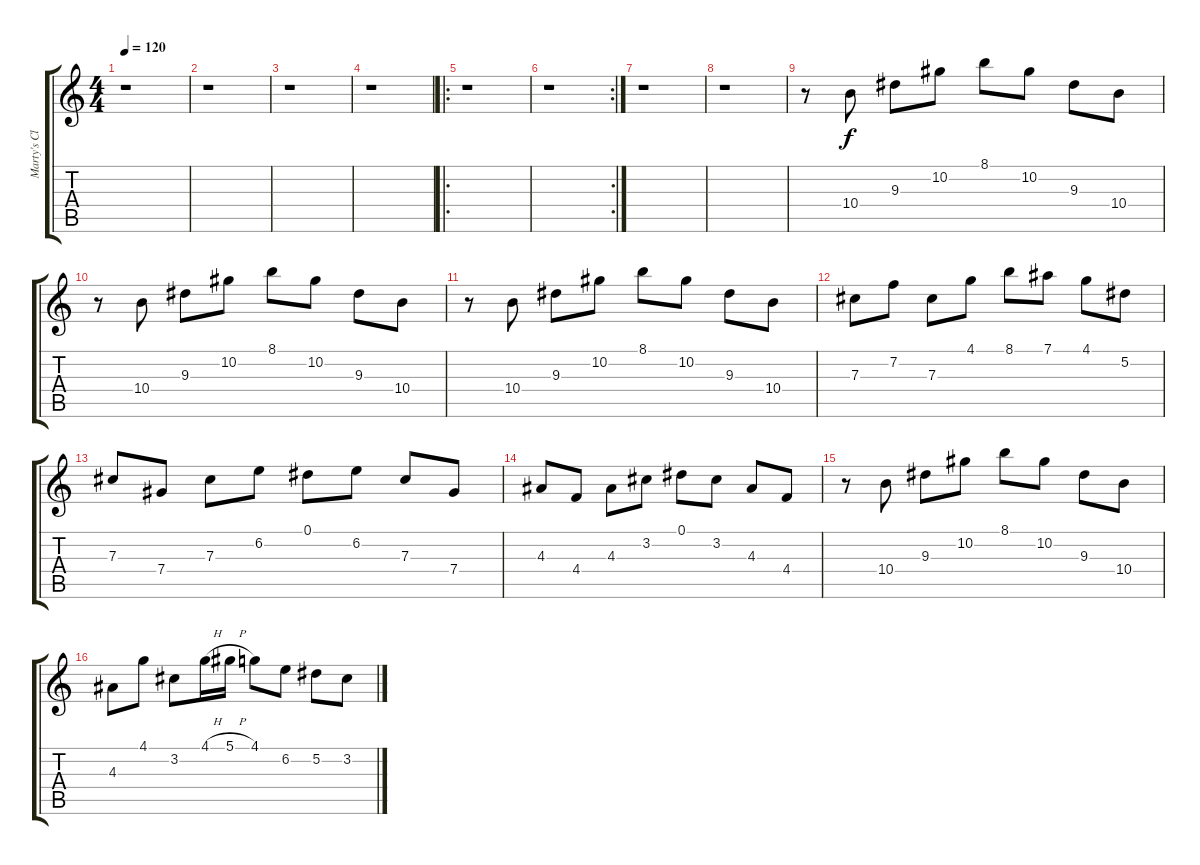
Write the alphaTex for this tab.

\track ("Marty's Clean (Gtr 3)" "Marty's Cl") {instrument electricguitarclean}
\staff {score tabs}
\tuning (Eb4 Bb3 Gb3 Db3 Ab2 Eb2) {hide}
\ts (4 4)
\tempo 120
\clef g2
\ks c
r.1{dy f} |
r.1 |
r.1 |
r.1 |
\ro
r.1 |
\rc 2
r.1 |
r.1 |
r.1 |
r.8 10.4.8 9.3.8 10.2.8 8.1.8 10.2.8 9.3.8 10.4.8 |
r.8 10.4.8 9.3.8 10.2.8 8.1.8 10.2.8 9.3.8 10.4.8 |
r.8 10.4.8 9.3.8 10.2.8 8.1.8 10.2.8 9.3.8 10.4.8 |
7.3.8 7.2.8 7.3.8 4.1.8 8.1.8 7.1.8 4.1.8 5.2.8 |
7.3.8 7.4.8 7.3.8 6.2.8 0.1.8 6.2.8 7.3.8 7.4.8 |
4.3.8 4.4.8 4.3.8 3.2.8 0.1.8 3.2.8 4.3.8 4.4.8 |
r.8 10.4.8 9.3.8 10.2.8 8.1.8 10.2.8 9.3.8 10.4.8 |
4.3.8 4.1.8 3.2.8 4.1{h}.16 5.1{h}.16 4.1.8 6.2.8 5.2.8 3.2.8
